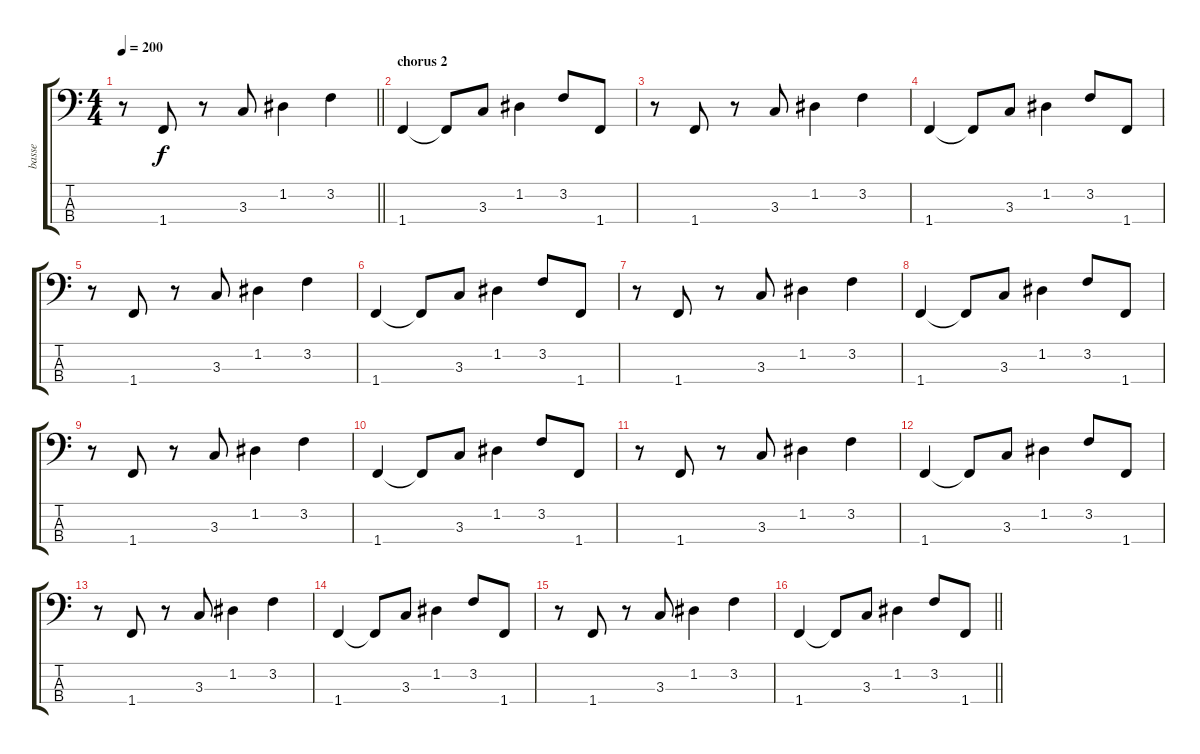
\track ("basse" "basse") {instrument fretlessbass}
\staff {score tabs}
\tuning (G2 D2 A1 E1) {hide}
\ts (4 4)
\tempo 200
\clef f4
\barLineRight lightlight
\ks c
r.8{dy f} 1.4.8 r.8 3.3.8 1.2.4 3.2.4 |
\section ("" "chorus 2")
1.4.4 1.4{t}.8 3.3.8 1.2.4 3.2.8 1.4.8 |
r.8 1.4.8 r.8 3.3.8 1.2.4 3.2.4 |
1.4.4 1.4{t}.8 3.3.8 1.2.4 3.2.8 1.4.8 |
r.8 1.4.8 r.8 3.3.8 1.2.4 3.2.4 |
1.4.4 1.4{t}.8 3.3.8 1.2.4 3.2.8 1.4.8 |
r.8 1.4.8 r.8 3.3.8 1.2.4 3.2.4 |
1.4.4 1.4{t}.8 3.3.8 1.2.4 3.2.8 1.4.8 |
r.8 1.4.8 r.8 3.3.8 1.2.4 3.2.4 |
1.4.4 1.4{t}.8 3.3.8 1.2.4 3.2.8 1.4.8 |
r.8 1.4.8 r.8 3.3.8 1.2.4 3.2.4 |
1.4.4 1.4{t}.8 3.3.8 1.2.4 3.2.8 1.4.8 |
r.8 1.4.8 r.8 3.3.8 1.2.4 3.2.4 |
1.4.4 1.4{t}.8 3.3.8 1.2.4 3.2.8 1.4.8 |
r.8 1.4.8 r.8 3.3.8 1.2.4 3.2.4 |
\barLineRight lightlight
1.4.4 1.4{t}.8 3.3.8 1.2.4 3.2.8 1.4.8
